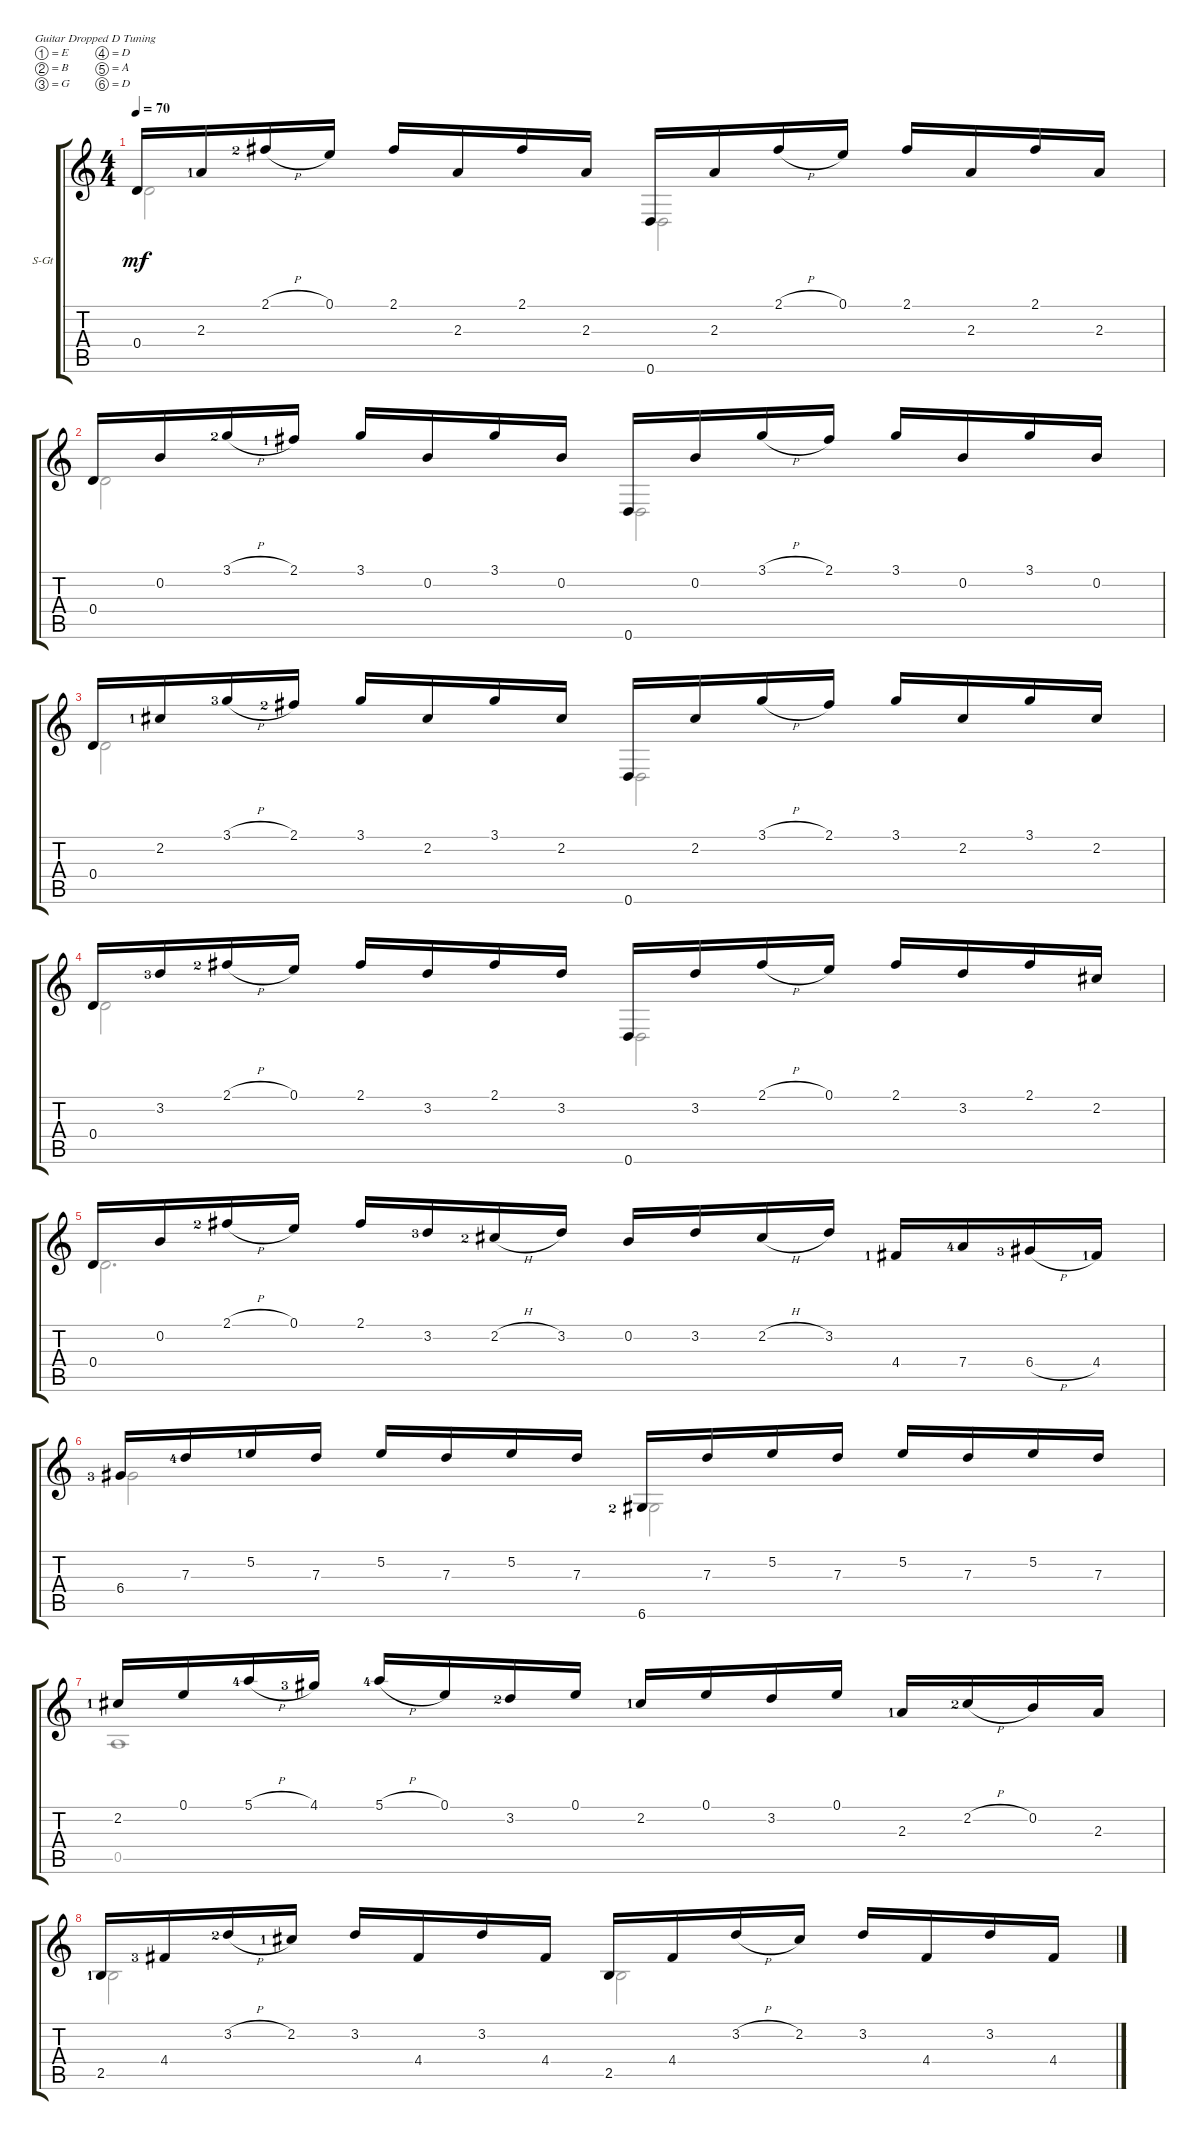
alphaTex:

\defaultSystemsLayout 4
\bracketExtendMode groupsimilarinstruments
\firstSystemTrackNameOrientation horizontal
\otherSystemsTrackNameOrientation horizontal
\track ("Steel Guitar" "S-Gt") {instrument acousticguitarsteel}
\staff {score tabs}
\tuning (E4 B3 G3 D3 A2 D2)
\voice
\ts (4 4)
\tempo 70
\clef g2
\scale
0.538787
\ks c
0.4.16{dy mf instrument acousticguitarsteel} 2.3{lf 2}.16 2.1{h lf 3}.16 0.1.16 2.1.16 2.3.16 2.1.16 2.3.16 0.6.16 2.3.16 2.1{h}.16 0.1.16 2.1.16 2.3.16 2.1.16 2.3.16 |
\scale
0.461213 0.4.16 0.2.16 3.1{h lf 3}.16 2.1{lf 2}.16 3.1.16 0.2.16 3.1.16 0.2.16 0.6.16 0.2.16 3.1{h}.16 2.1.16 3.1.16 0.2.16 3.1.16 0.2.16 |
\scale
0.5 0.4.16 2.2{lf 2}.16 3.1{h lf 4}.16 2.1{lf 3}.16 3.1.16 2.2.16 3.1.16 2.2.16 0.6.16 2.2.16 3.1{h}.16 2.1.16 3.1.16 2.2.16 3.1.16 2.2.16 |
0.4.16 3.2{lf 4}.16 2.1{h lf 3}.16 0.1.16 2.1.16 3.2.16 2.1.16 3.2.16 0.6.16 3.2.16 2.1{h}.16 0.1.16 2.1.16 3.2.16 2.1.16 2.2.16 |
0.4.16 0.2.16 2.1{h lf 3}.16 0.1.16 2.1.16 3.2{lf 4}.16 2.2{h lf 3}.16 3.2.16 0.2.16 3.2.16 2.2{h}.16 3.2.16 4.4{lf 2}.16 7.4{lf 5}.16 6.4{h lf 4}.16 4.4{lf 2}.16 |
6.4{lf 4}.16 7.3{lf 5}.16 5.2{lf 2}.16 7.3.16 5.2.16 7.3.16 5.2.16 7.3.16 6.6{lf 3}.16 7.3.16 5.2.16 7.3.16 5.2.16 7.3.16 5.2.16 7.3.16 |
2.2{lf 2}.16 0.1.16 5.1{h lf 5}.16 4.1{lf 4}.16 5.1{h lf 5}.16 0.1.16 3.2{lf 3}.16 0.1.16 2.2{lf 2}.16 0.1.16 3.2.16 0.1.16 2.3{lf 2}.16 2.2{h lf 3}.16 0.2.16 2.3.16 |
2.5{lf 2}.16 4.4{lf 4}.16 3.2{h lf 3}.16 2.2{lf 2}.16 3.2.16 4.4.16 3.2.16 4.4.16 2.5.16 4.4.16 3.2{h}.16 2.2.16 3.2.16 4.4.16 3.2.16 4.4.16
\voice
\clef g2
\ottava regular
\simile none
\scale
0.538787
\ks c
0.4.2{dy mf} 0.6.2 |
\scale
0.461213 0.4.2 0.6.2 |
\scale
0.5 0.4.2 0.6.2 |
0.4.2 0.6.2 |
0.4.2{d} |
6.4.2 6.6.2 |
0.5.1 |
2.5.2 2.5.2
